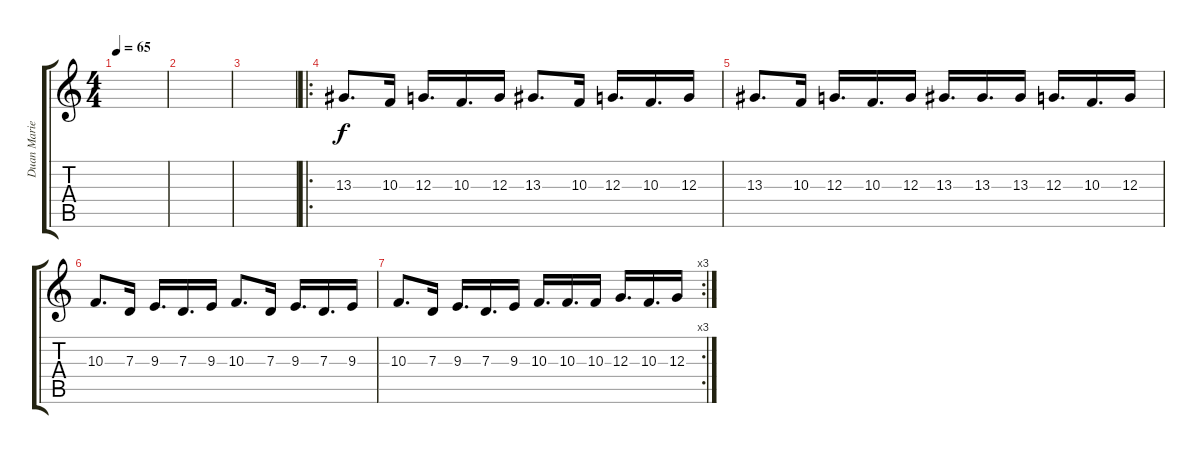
\track ("Duan Marie" "Duan Marie") {solo instrument viola}
\staff {score tabs}
\tuning (E4 B3 G3 D3 A2 E2) {hide}
\ts (4 4)
\tempo 65
\clef g2
\ks c
|
|
|
\ro
13.3.8{d} 10.3.16 12.3.16{d} 10.3.16{d} 12.3.16 13.3.8{d} 10.3.16 12.3.16{d} 10.3.16{d} 12.3.16 |
13.3.8{d} 10.3.16 12.3.16{d} 10.3.16{d} 12.3.16 13.3.16{d} 13.3.16{d} 13.3.16 12.3.16{d} 10.3.16{d} 12.3.16 |
10.3.8{d} 7.3.16 9.3.16{d} 7.3.16{d} 9.3.16 10.3.8{d} 7.3.16 9.3.16{d} 7.3.16{d} 9.3.16 |
\rc 3
10.3.8{d} 7.3.16 9.3.16{d} 7.3.16{d} 9.3.16 10.3.16{d} 10.3.16{d} 10.3.16 12.3.16{d} 10.3.16{d} 12.3.16
